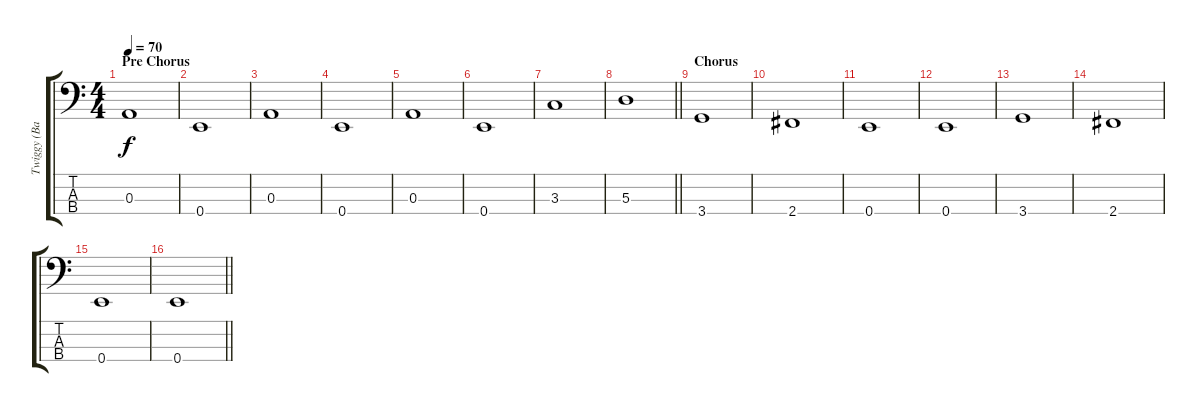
\track ("Twiggy (Bass)" "Twiggy (Ba") {instrument electricbassfinger}
\staff {score tabs}
\tuning (G2 D2 A1 E1) {hide}
\ts (4 4)
\section ("" "Pre Chorus")
\tempo 70
\clef f4
\ks c
0.3.1{dy f} |
0.4.1 |
0.3.1 |
0.4.1 |
0.3.1 |
0.4.1 |
3.3.1 |
\barLineRight lightlight
5.3.1 |
\section ("" "Chorus")
3.4.1 |
2.4.1 |
0.4.1 |
0.4.1 |
3.4.1 |
2.4.1 |
0.4.1 |
\barLineRight lightlight
0.4.1
